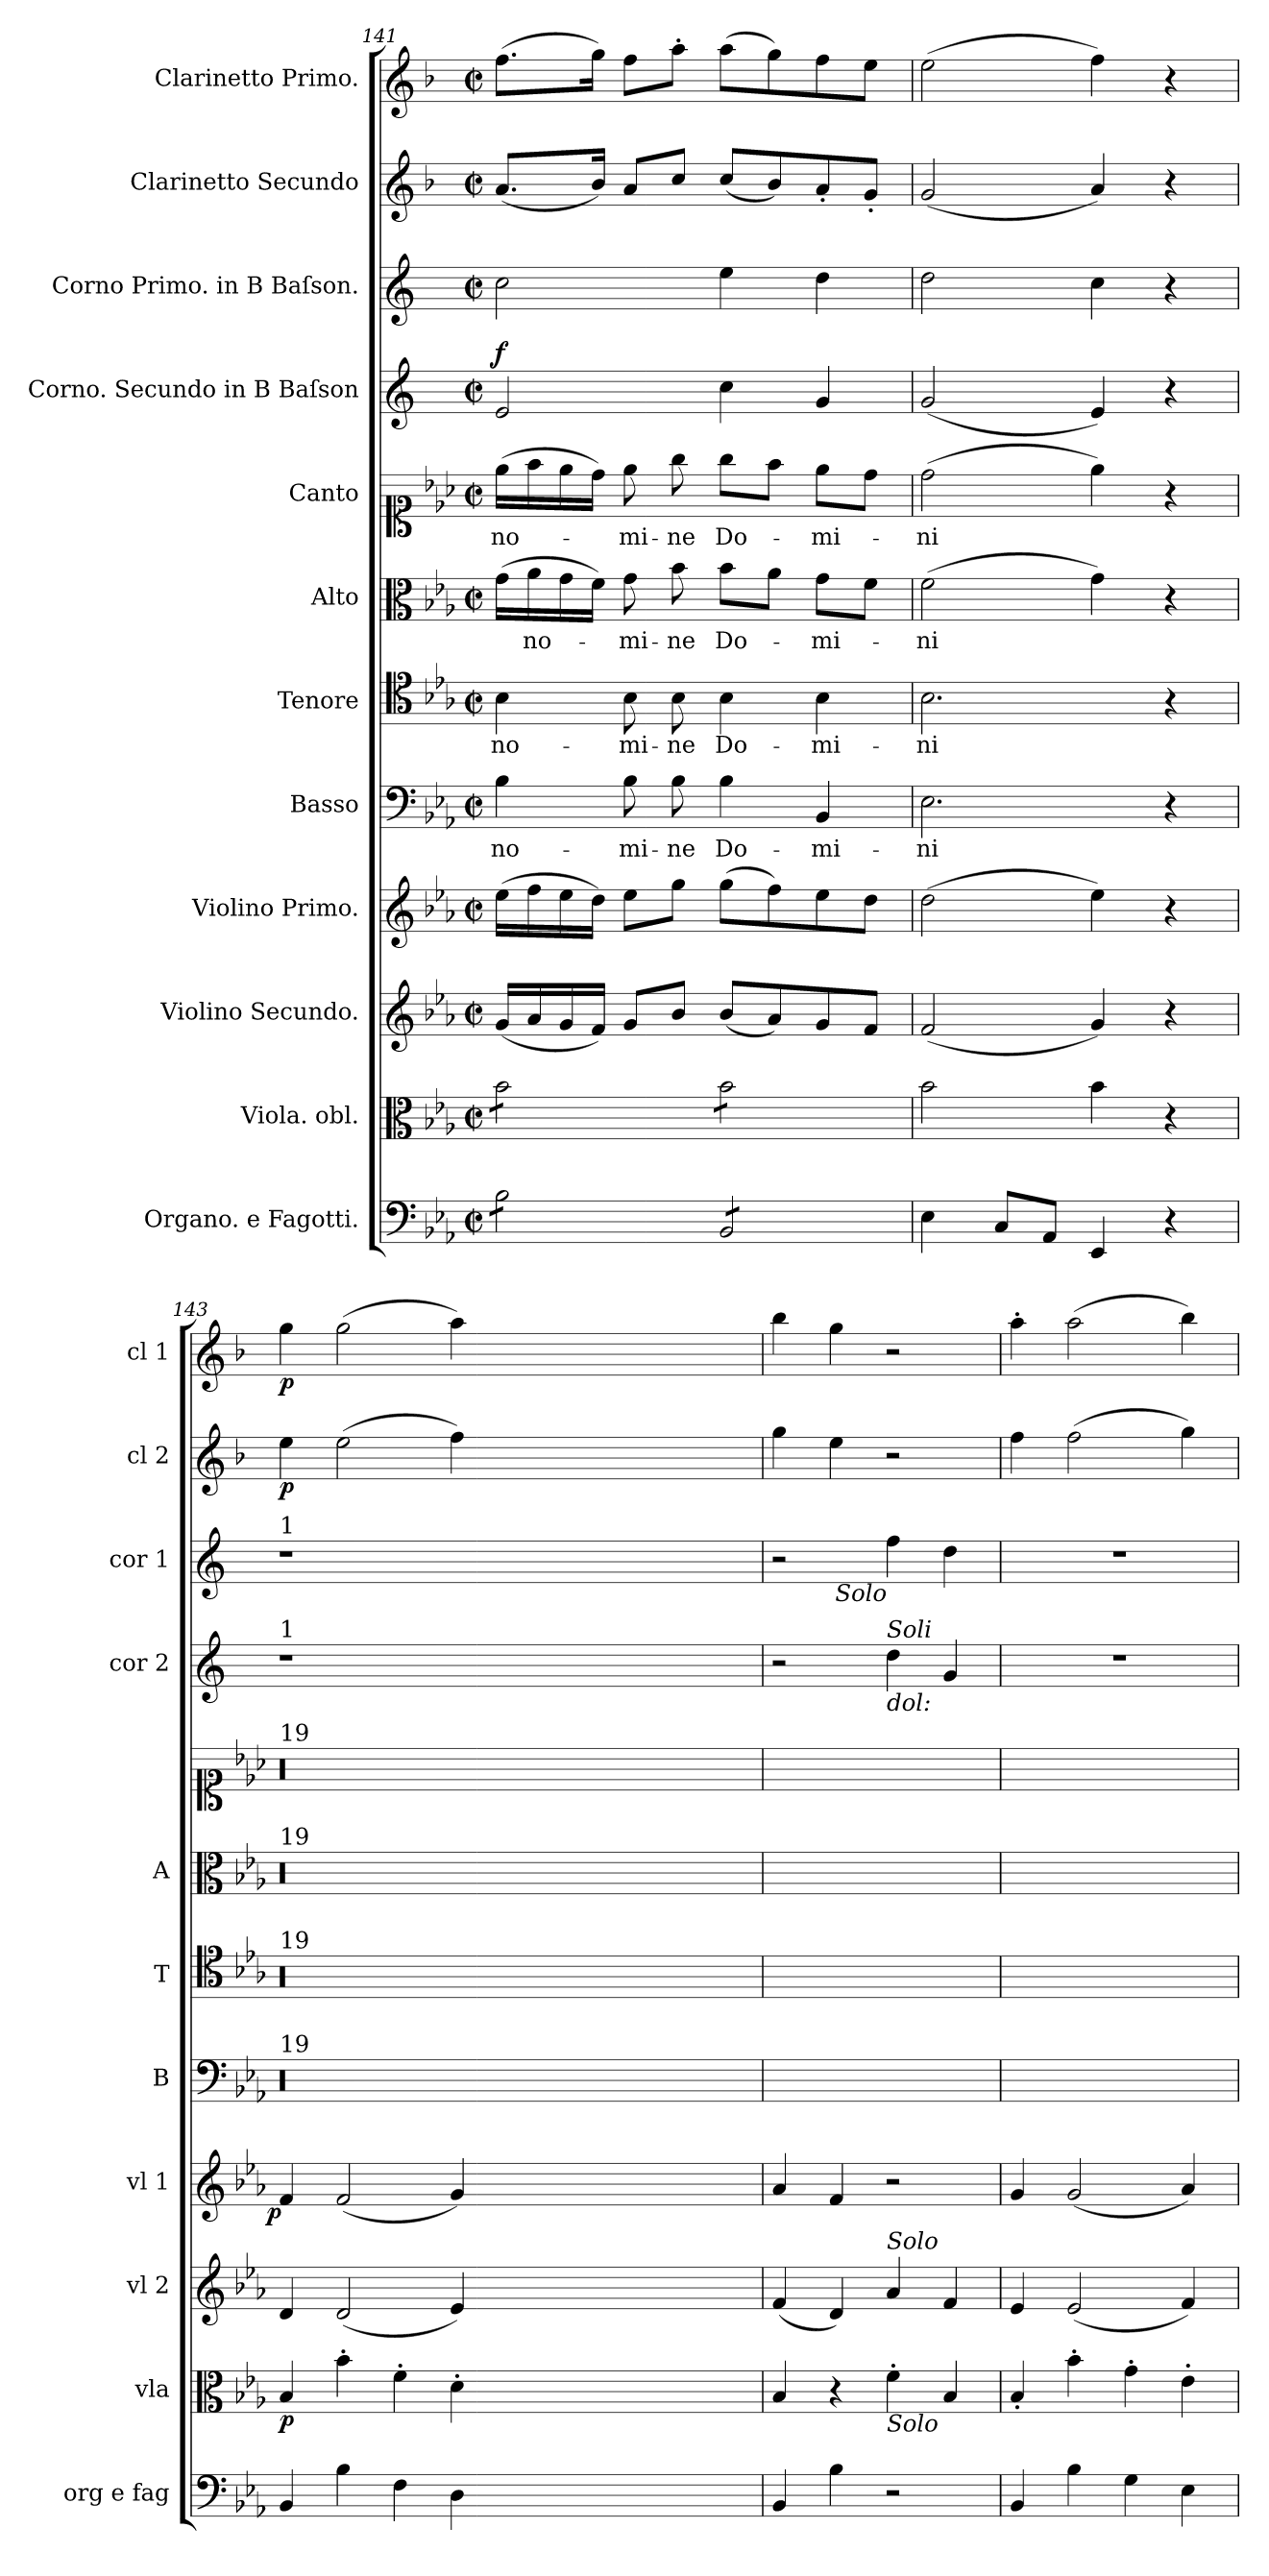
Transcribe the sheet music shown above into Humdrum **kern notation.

**kern	**dynam	**kern	**dynam	**kern	**dynam	**kern	**dynam	**kern	**text	**kern	**text	**kern	**text	**kern	**text	**kern	**dynam	**kern	**kern	**dynam	**kern	**dynam
*part12	*part12	*part11	*part11	*part10	*part10	*part9	*part9	*part8	*part8	*part7	*part7	*part6	*part6	*part5	*part5	*part4	*part4	*part3	*part2	*part2	*part1	*part1
*staff12	*staff12	*staff11	*staff11	*staff10	*staff10	*staff9	*staff9	*staff8	*staff8	*staff7	*staff7	*staff6	*staff6	*staff5	*staff5	*staff4	*staff4	*staff3	*staff2	*staff2	*staff1	*staff1
*I"Organo. e Fagotti.	*	*I"Viola. obl.	*	*I"Violino Secundo.	*	*I"Violino Primo.	*	*I"Basso	*	*I"Tenore	*	*I"Alto	*	*I"Canto	*	*I"Corno. Secundo in B Baſson	*	*I"Corno Primo. in B Baſson.	*I"Clarinetto Secundo	*	*I"Clarinetto Primo.	*
*I'org e fag	*	*I'vla	*	*I'vl 2	*	*I'vl 1	*	*I'B	*	*I'T	*	*I'A	*	*	*	*I'cor 2	*	*I'cor 1	*I'cl 2	*	*I'cl 1	*
*clefF4	*	*clefC3	*	*clefG2	*	*clefG2	*	*clefF4	*	*clefC4	*	*clefC3	*	*clefC1	*	*clefG2	*	*clefG2	*clefG2	*	*clefG2	*
*	*	*	*	*	*	*	*	*	*	*	*	*	*	*	*	*ITrd-2c-3	*	*ITrd-2c-3	*ITrd1c2	*	*ITrd1c2	*
*k[b-e-a-]	*	*k[b-e-a-]	*	*k[b-e-a-]	*	*k[b-e-a-]	*	*k[b-e-a-]	*	*k[b-e-a-]	*	*k[b-e-a-]	*	*k[b-e-a-]	*	*k[b-e-a-]	*	*k[b-e-a-]	*k[b-e-a-]	*	*k[b-e-a-]	*
*E-:	*	*E-:	*	*E-:	*	*E-:	*	*E-:	*	*E-:	*	*E-:	*	*E-:	*	*	*	*	*E-:	*	*E-:	*
*M2/2	*	*M2/2	*	*M2/2	*	*M2/2	*	*M2/2	*	*M2/2	*	*M2/2	*	*M2/2	*	*M2/2	*	*M2/2	*M2/2	*	*M2/2	*
*met(c|)	*	*met(c|)	*	*met(c|)	*	*met(c|)	*	*met(c|)	*	*met(c|)	*	*met(c|)	*	*met(c|)	*	*met(c|)	*	*met(c|)	*met(c|)	*	*met(c|)	*
=141	=141	=141	=141	=141	=141	=141	=141	=141	=141	=141	=141	=141	=141	=141	=141	=141	=141	=141	=141	=141	=141	=141
!	!	!	!	!	!	!	!	!	!	!	!	!	!	!	!	!	!LO:DY:a	!	!	!	!	!
*tremolo	*	*	*	*	*	*	*	*	*	*	*	*	*	*	*	*	*	*	*	*	*	*
*	*	*tremolo	*	*	*	*	*	*	*	*	*	*	*	*	*	*	*	*	*	*	*	*
8B-\L	.	8b-\L	.	(16g/LL	.	(16ee-\LL	.	4B-\	no-	4B-\	no-	(16g\LL	.	(16ee-\LL	no-	2g/	f	2ee-\	(8.g/L	.	(8.ee-\L	.
.	.	.	.	16a-/	.	16ff\	.	.	.	.	.	16a-\	no-	16ff\	.	.	.	.	.	.	.	.
8B-\	.	8b-\	.	16g/	.	16ee-\	.	.	.	.	.	16g\	.	16ee-\	.	.	.	.	.	.	.	.
.	.	.	.	16f/JJ)	.	16dd\JJ)	.	.	.	.	.	16f\JJ)	.	16dd\JJ)	.	.	.	.	16a-/Jk)	.	16ff\Jk)	.
8B-\	.	8b-\	.	8g/L	.	8ee-\L	.	8B-\	-mi-	8B-\	-mi-	8g\	-mi-	8ee-\	-mi-	.	.	.	8g/L	.	8ee-\L	.
8B-\J	.	8b-\J	.	8b-/J	.	8gg\J	.	8B-\	-ne	8B-\	-ne	8b-\	-ne	8gg\	-ne	.	.	.	8b-/J	.	8gg'\J	.
8BB-/L	.	8b-\L	.	(8b-/L	.	(8gg\L	.	4B-\	Do-	4B-\	Do-	8b-\L	Do-	8gg\L	Do-	4ee-\	.	4gg\	(8b-/L	.	(8gg\L	.
8BB-/	.	8b-\	.	8a-/)	.	8ff\)	.	.	.	.	.	8a-\J	.	8ff\J	.	.	.	.	8a-/)	.	8ff\)	.
8BB-/	.	8b-\	.	8g/	.	8ee-\	.	4BB-/	-mi-	4B-\	-mi-	8g\L	-mi-	8ee-\L	-mi-	4b-/	.	4ff\	8g'/	.	8ee-\	.
8BB-/J	.	8b-\J	.	8f/J	.	8dd\J	.	.	.	.	.	8f\J	.	8dd\J	.	.	.	.	8f'/J	.	8dd\J	.
*	*	*Xtremolo	*	*	*	*	*	*	*	*	*	*	*	*	*	*	*	*	*	*	*	*
*Xtremolo	*	*	*	*	*	*	*	*	*	*	*	*	*	*	*	*	*	*	*	*	*	*
=142	=142	=142	=142	=142	=142	=142	=142	=142	=142	=142	=142	=142	=142	=142	=142	=142	=142	=142	=142	=142	=142	=142
4E-\	.	2b-\	.	(2f/	.	(2dd\	.	2.E-\	-ni	2.B-\	-ni	(2f\	-ni	(2dd\	-ni	(2b-/	.	2ff\	(2f/	.	(2dd\	.
8C/L	.	.	.	.	.	.	.	.	.	.	.	.	.	.	.	.	.	.	.	.	.	.
8AA-/J	.	.	.	.	.	.	.	.	.	.	.	.	.	.	.	.	.	.	.	.	.	.
4EE-/	.	4b-\	.	4g/)	.	4ee-\)	.	.	.	.	.	4g\)	.	4ee-\)	.	4g/)	.	4ee-\	4g/)	.	4ee-\)	.
4r	.	4r	.	4r	.	4r	.	4r	.	4r	.	4r	.	4r	.	4r	.	4r	4r	.	4r	.
=143	=143	=143	=143	=143	=143	=143	=143	=143	=143	=143	=143	=143	=143	=143	=143	=143	=143	=143	=143	=143	=143	=143
!	!	!	!	!	!	!	!	!	!	!	!	!	!	!	!	!	!	!LO:TX:a:t=1	!	!	!	!
!	!	!	!	!	!	!	!	!	!	!	!	!	!	!	!	!LO:TX:a:t=1	!	!	!	!	!	!
!	!	!	!	!	!	!	!	!	!	!	!	!	!	!LO:TX:a:t=19	!	!	!	!	!	!	!	!
!	!	!	!	!	!	!	!	!	!	!	!	!LO:TX:a:t=19	!	!	!	!	!	!	!	!	!	!
!	!	!	!	!	!	!	!	!	!	!LO:TX:a:t=19	!	!	!	!	!	!	!	!	!	!	!	!
!	!	!	!	!	!	!	!	!LO:TX:a:t=19	!	!	!	!	!	!	!	!	!	!	!	!	!	!
!	!	!	!	!	!	!	!LO:DY:rj	!	!	!	!	!	!	!	!	!	!	!	!	!	!	!
4BB-/	piano	4B-/	p	4d/	piano	4f/	p	00r	.	00r	.	00r	.	00r	.	1r	.	1r	4dd\	p	4ff\	p
4B-\	.	4b-'\	.	(2d/	.	(2f/	.	.	.	.	.	.	.	.	.	.	.	.	(2dd\	.	(2ff\	.
4F\	.	4f'\	.	.	.	.	.	.	.	.	.	.	.	.	.	.	.	.	.	.	.	.
4D\	.	4d'\	.	4e-/)	.	4g/)	.	.	.	.	.	.	.	.	.	.	.	.	4ee-\)	.	4gg\)	.
0.ryy	.	0.ryy	.	0.ryy	.	0.ryy	.	.	.	.	.	.	.	.	.	0.ryy	.	0.ryy	0.ryy	.	0.ryy	.
=144	=144	=144	=144	=144	=144	=144	=144	=144	=144	=144	=144	=144	=144	=144	=144	=144	=144	=144	=144	=144	=144	=144
4BB-/	.	4B-/	.	(4f/	.	4a-/	.	1ryy	.	1ryy	.	1ryy	.	1ryy	.	2r	.	2r	4ff\	.	4aa-\	.
4B-\	.	4r	.	4d/)	.	4f/	.	.	.	.	.	.	.	.	.	.	.	.	4dd\	.	4ff\	.
!	!	!	!	!	!	!	!	!	!	!	!	!	!	!	!	!	!	!LO:TX:b:i:rj:t=Solo	!	!	!	!
!	!	!	!	!	!	!	!	!	!	!	!	!	!	!	!	!LO:TX:b:i:t=dol&colon;	!	!	!	!	!	!
!	!	!	!	!	!	!	!	!	!	!	!	!	!	!	!	!LO:TX:a:i:t=Soli	!	!	!	!	!	!
!	!	!	!	!LO:TX:a:i:t=Solo	!	!	!	!	!	!	!	!	!	!	!	!	!	!	!	!	!	!
!	!	!LO:TX:b:i:t=Solo	!	!	!	!	!	!	!	!	!	!	!	!	!	!	!	!	!	!	!	!
2r	.	4f'\	.	4a-/	.	2r	.	.	.	.	.	.	.	.	.	4ff\	.	4aa-\	2r	.	2r	.
.	.	4B-/	.	4f/	.	.	.	.	.	.	.	.	.	.	.	4b-/	.	4ff\	.	.	.	.
=145	=145	=145	=145	=145	=145	=145	=145	=145	=145	=145	=145	=145	=145	=145	=145	=145	=145	=145	=145	=145	=145	=145
4BB-/	.	4B-'/	.	4e-/	.	4g/	.	1ryy	.	1ryy	.	1ryy	.	1ryy	.	1r	.	1r	4ee-\	.	4gg'\	.
4B-\	.	4b-'\	.	(2e-/	.	(2g/	.	.	.	.	.	.	.	.	.	.	.	.	(2ee-\	.	(2gg\	.
4G\	.	4g'\	.	.	.	.	.	.	.	.	.	.	.	.	.	.	.	.	.	.	.	.
4E-\	.	4e-'\	.	4f/)	.	4a-/)	.	.	.	.	.	.	.	.	.	.	.	.	4ff\)	.	4aa-\)	.
=	=	=	=	=	=	=	=	=	=	=	=	=	=	=	=	=	=	=	=	=	=	=
*-	*-	*-	*-	*-	*-	*-	*-	*-	*-	*-	*-	*-	*-	*-	*-	*-	*-	*-	*-	*-	*-	*-
